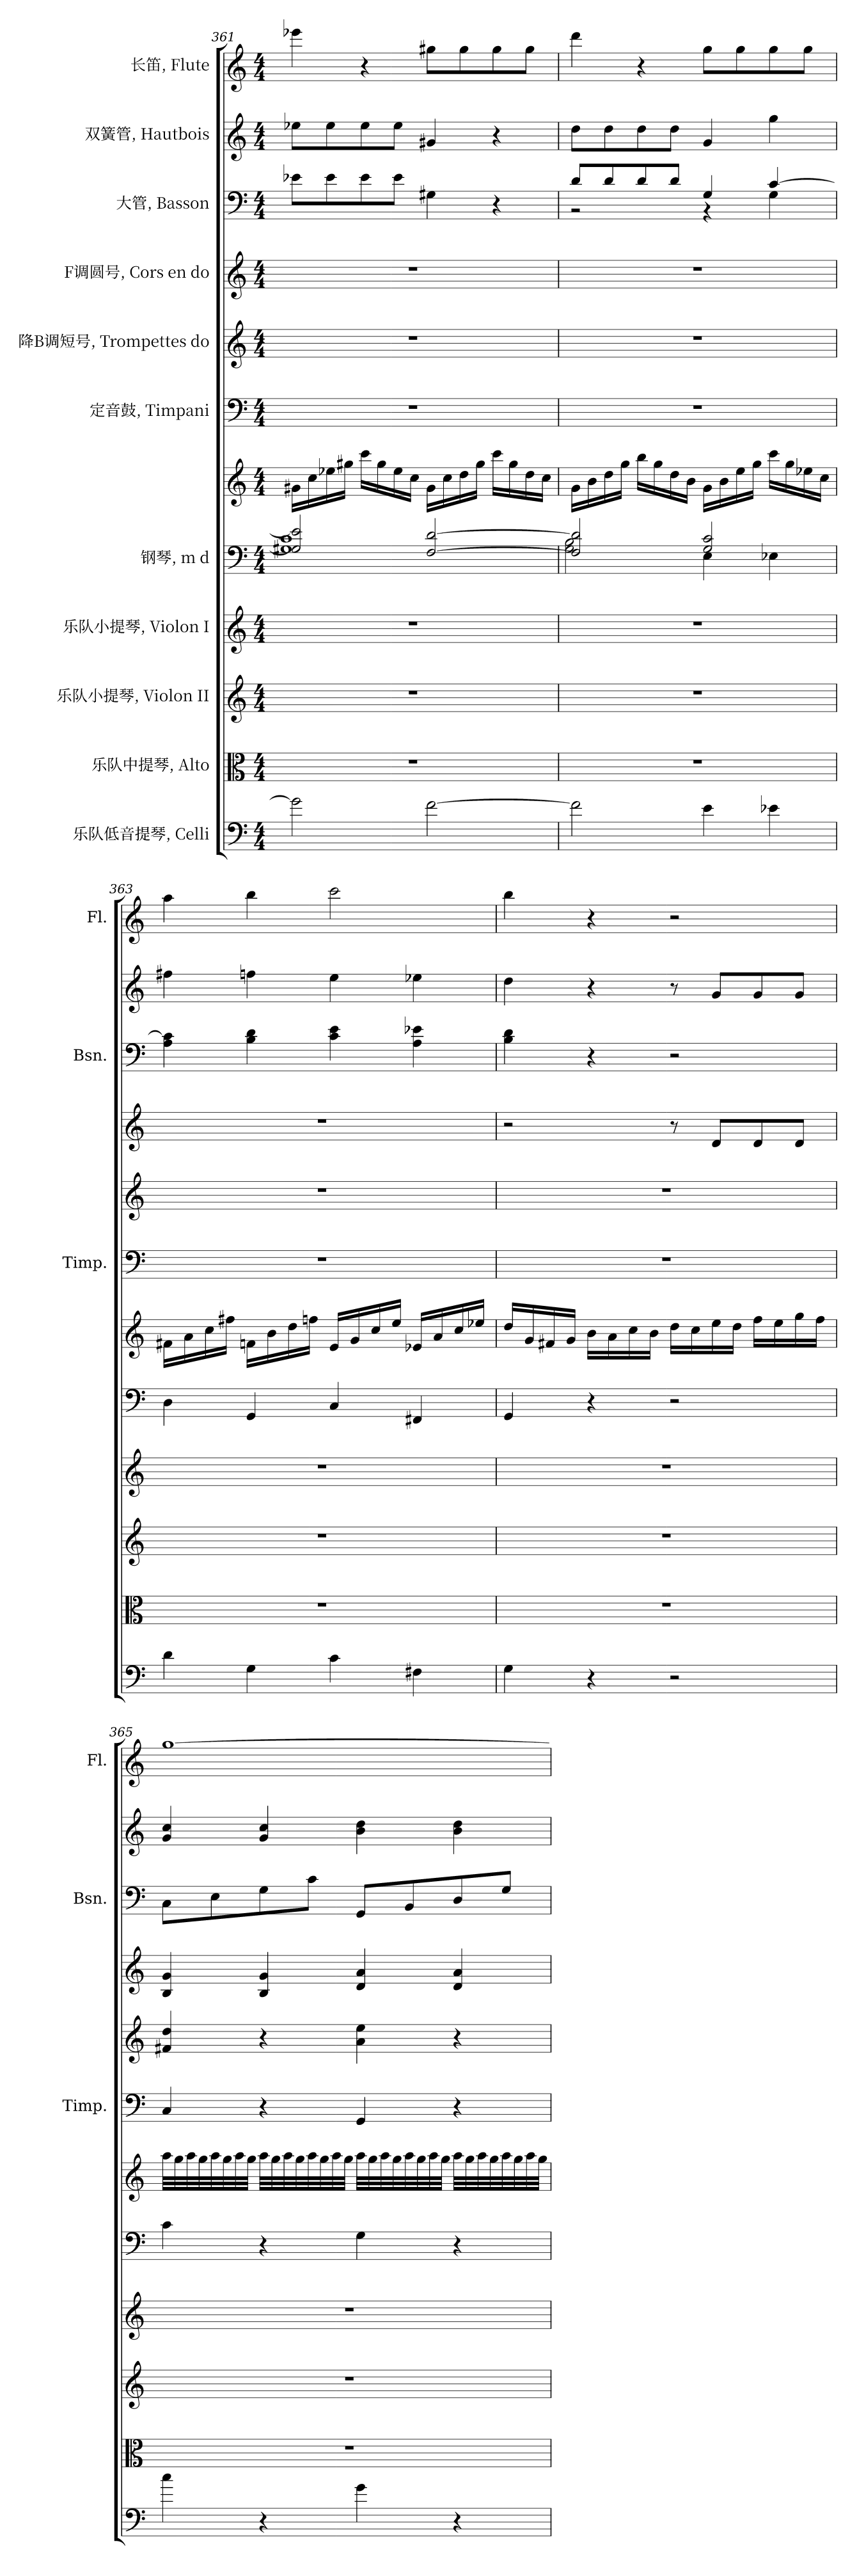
**kern	**kern	**kern	**kern	**kern	**kern	**kern	**kern	**kern	**kern	**kern	**kern
*part11	*part10	*part9	*part8	*part7	*part7	*part6	*part5	*part4	*part3	*part2	*part1
*staff12	*staff11	*staff10	*staff9	*staff8	*staff7	*staff6	*staff5	*staff4	*staff3	*staff2	*staff1
*I"乐队低音提琴, Celli	*I"乐队中提琴, Alto	*I"乐队小提琴, Violon II	*I"乐队小提琴, Violon I	*I"钢琴, m d	*	*I"定音鼓, Timpani	*I"降B调短号, Trompettes do	*I"F调圆号, Cors en do	*I"大管, Basson	*I"双簧管, Hautbois	*I"长笛, Flute
*	*	*	*	*	*	*I'Timp.	*	*	*I'Bsn.	*	*I'Fl.
!!LO:PB:g=z
*clefF4	*clefC3	*clefG2	*clefG2	*clefF4	*clefG2	*clefF4	*clefG2	*clefG2	*clefF4	*clefG2	*clefG2
*ITrd7c12	*	*	*	*	*	*	*ITrd1c2	*ITrd4c7	*	*	*
*k[]	*k[]	*k[]	*k[]	*k[]	*k[]	*k[]	*k[b-e-]	*k[b-]	*k[]	*k[]	*k[]
*M4/4	*M4/4	*M4/4	*M4/4	*M4/4	*M4/4	*M4/4	*M4/4	*M4/4	*M4/4	*M4/4	*M4/4
=361	=361	=361	=361	=361	=361	=361	=361	=361	=361	=361	=361
*	*	*	*	*^	*	*	*	*	*	*	*
2G\]	1r	1r	1r	2G/] 2e-/]	1G#X 1c	16g#X\LL	1r	1r	1r	8e-X\L	8ee-X\L	4eee-X\
.	.	.	.	.	.	16cc\	.	.	.	.	.	.
.	.	.	.	.	.	16ee-X\	.	.	.	8e-\	8ee-\	.
.	.	.	.	.	.	16gg#X\JJ	.	.	.	.	.	.
.	.	.	.	.	.	16ccc\LL	.	.	.	8e-\	8ee-\	4r
.	.	.	.	.	.	16gg#\	.	.	.	.	.	.
.	.	.	.	.	.	16ee-\	.	.	.	8e-\J	8ee-\J	.
.	.	.	.	.	.	16cc\JJ	.	.	.	.	.	.
[2F\	.	.	.	[2F/ [2d/	.	16g#\LL	.	.	.	4G#X\	4g#X/	8gg#X\L
.	.	.	.	.	.	16cc\	.	.	.	.	.	.
.	.	.	.	.	.	16dd\	.	.	.	.	.	8gg#\
.	.	.	.	.	.	16gg#\JJ	.	.	.	.	.	.
.	.	.	.	.	.	16ccc\LL	.	.	.	4r	4r	8gg#\
.	.	.	.	.	.	16gg#\	.	.	.	.	.	.
.	.	.	.	.	.	16dd\	.	.	.	.	.	8gg#\J
.	.	.	.	.	.	16cc\JJ	.	.	.	.	.	.
=362	=362	=362	=362	=362	=362	=362	=362	=362	=362	=362	=362	=362
*	*	*	*	*	*	*	*	*	*	*^	*	*
2F\]	1r	1r	1r	2F/] 2d/]	2G\ 2B\	16g\LL	1r	1r	1r	8d/L	2r	8dd\L	4ddd\
.	.	.	.	.	.	16b\	.	.	.	.	.	.	.
.	.	.	.	.	.	16dd\	.	.	.	8d/	.	8dd\	.
.	.	.	.	.	.	16gg\JJ	.	.	.	.	.	.	.
.	.	.	.	.	.	16bb\LL	.	.	.	8d/	.	8dd\	4r
.	.	.	.	.	.	16gg\	.	.	.	.	.	.	.
.	.	.	.	.	.	16dd\	.	.	.	8d/J	.	8dd\J	.
.	.	.	.	.	.	16b\JJ	.	.	.	.	.	.	.
4E\	.	.	.	2G/ 2c/	4E\	16g\LL	.	.	.	4G/	4r	4g/	8gg\L
.	.	.	.	.	.	16b\	.	.	.	.	.	.	.
.	.	.	.	.	.	16ee\	.	.	.	.	.	.	8gg\
.	.	.	.	.	.	16gg\JJ	.	.	.	.	.	.	.
4E-X\	.	.	.	.	4E-X\	16ccc\LL	.	.	.	[4c/	4G\	4gg\	8gg\
.	.	.	.	.	.	16gg\	.	.	.	.	.	.	.
.	.	.	.	.	.	16ee-X\	.	.	.	.	.	.	8gg\J
.	.	.	.	.	.	16cc\JJ	.	.	.	.	.	.	.
*	*	*	*	*v	*v	*	*	*	*	*v	*v	*	*
!!LO:PB:g=z
=363	=363	=363	=363	=363	=363	=363	=363	=363	=363	=363	=363
4D\	1r	1r	1r	4D\	16f#X\LL	1r	1r	1r	4A\ 4c\]	4ff#X\	4aa\
.	.	.	.	.	16a\	.	.	.	.	.	.
.	.	.	.	.	16cc\	.	.	.	.	.	.
.	.	.	.	.	16ff#X\JJ	.	.	.	.	.	.
4GG\	.	.	.	4GG/	16fn\LL	.	.	.	4B\ 4d\	4ffn\	4bb\
.	.	.	.	.	16b\	.	.	.	.	.	.
.	.	.	.	.	16dd\	.	.	.	.	.	.
.	.	.	.	.	16ffn\JJ	.	.	.	.	.	.
4C\	.	.	.	4C/	16e/LL	.	.	.	4c\ 4e\	4ee\	2ccc\
.	.	.	.	.	16g/	.	.	.	.	.	.
.	.	.	.	.	16cc/	.	.	.	.	.	.
.	.	.	.	.	16ee/JJ	.	.	.	.	.	.
4FF#X\	.	.	.	4FF#X/	16e-X/LL	.	.	.	4A\ 4e-X\	4ee-X\	.
.	.	.	.	.	16a/	.	.	.	.	.	.
.	.	.	.	.	16cc/	.	.	.	.	.	.
.	.	.	.	.	16ee-X/JJ	.	.	.	.	.	.
=364	=364	=364	=364	=364	=364	=364	=364	=364	=364	=364	=364
4GG\	1r	1r	1r	4GG/	16dd/LL	1r	1r	2r	4B\ 4d\	4dd\	4bb\
.	.	.	.	.	16g/	.	.	.	.	.	.
.	.	.	.	.	16f#X/	.	.	.	.	.	.
.	.	.	.	.	16g/JJ	.	.	.	.	.	.
4r	.	.	.	4r	16b\LL	.	.	.	4r	4r	4r
.	.	.	.	.	16a\	.	.	.	.	.	.
.	.	.	.	.	16cc\	.	.	.	.	.	.
.	.	.	.	.	16b\JJ	.	.	.	.	.	.
2r	.	.	.	2r	16dd\LL	.	.	8r	2r	8r	2r
.	.	.	.	.	16cc\	.	.	.	.	.	.
.	.	.	.	.	16ee\	.	.	8G/L	.	8g/L	.
.	.	.	.	.	16dd\JJ	.	.	.	.	.	.
.	.	.	.	.	16ff\LL	.	.	8G/	.	8g/	.
.	.	.	.	.	16ee\	.	.	.	.	.	.
.	.	.	.	.	16gg\	.	.	8G/J	.	8g/J	.
.	.	.	.	.	16ff\JJ	.	.	.	.	.	.
!!LO:PB:g=z
=365	=365	=365	=365	=365	=365	=365	=365	=365	=365	=365	=365
4c\	1r	1r	1r	4c\	32aa\LLL	4C/	4en/ 4cc/	4E/ 4c/	8C\L	4g/ 4cc/	[1gg
.	.	.	.	.	32gg\	.	.	.	.	.	.
.	.	.	.	.	32aa\	.	.	.	.	.	.
.	.	.	.	.	32gg\	.	.	.	.	.	.
.	.	.	.	.	32aa\	.	.	.	8E\	.	.
.	.	.	.	.	32gg\	.	.	.	.	.	.
.	.	.	.	.	32aa\	.	.	.	.	.	.
.	.	.	.	.	32gg\JJJ	.	.	.	.	.	.
4r	.	.	.	4r	32aa\LLL	4r	4r	4E/ 4c/	8G\	4g/ 4cc/	.
.	.	.	.	.	32gg\	.	.	.	.	.	.
.	.	.	.	.	32aa\	.	.	.	.	.	.
.	.	.	.	.	32gg\	.	.	.	.	.	.
.	.	.	.	.	32aa\	.	.	.	8c\J	.	.
.	.	.	.	.	32gg\	.	.	.	.	.	.
.	.	.	.	.	32aa\	.	.	.	.	.	.
.	.	.	.	.	32gg\JJJ	.	.	.	.	.	.
4G\	.	.	.	4G\	32aa\LLL	4GG/	4g\ 4dd\	4G/ 4d/	8GG/L	4b\ 4dd\	.
.	.	.	.	.	32gg\	.	.	.	.	.	.
.	.	.	.	.	32aa\	.	.	.	.	.	.
.	.	.	.	.	32gg\	.	.	.	.	.	.
.	.	.	.	.	32aa\	.	.	.	8BB/	.	.
.	.	.	.	.	32gg\	.	.	.	.	.	.
.	.	.	.	.	32aa\	.	.	.	.	.	.
.	.	.	.	.	32gg\JJJ	.	.	.	.	.	.
4r	.	.	.	4r	32aa\LLL	4r	4r	4G/ 4d/	8D/	4b\ 4dd\	.
.	.	.	.	.	32gg\	.	.	.	.	.	.
.	.	.	.	.	32aa\	.	.	.	.	.	.
.	.	.	.	.	32gg\	.	.	.	.	.	.
.	.	.	.	.	32aa\	.	.	.	8G/J	.	.
.	.	.	.	.	32gg\	.	.	.	.	.	.
.	.	.	.	.	32aa\	.	.	.	.	.	.
.	.	.	.	.	32gg\JJJ	.	.	.	.	.	.
=	=	=	=	=	=	=	=	=	=	=	=
*-	*-	*-	*-	*-	*-	*-	*-	*-	*-	*-	*-
